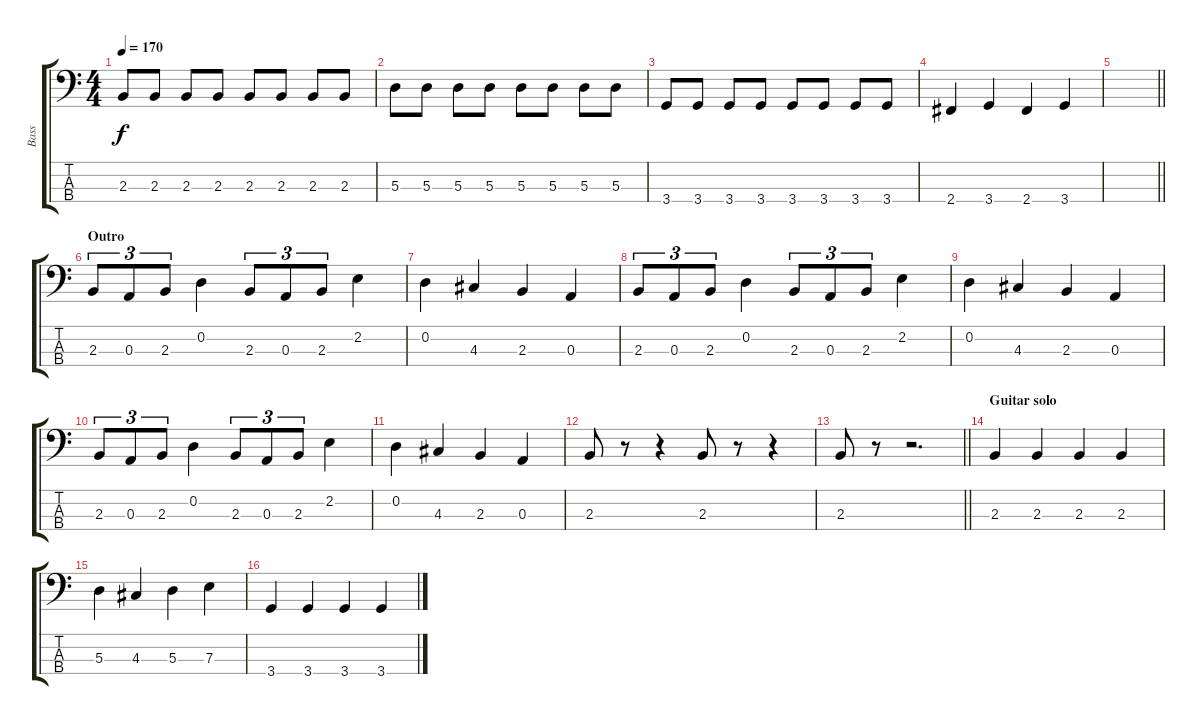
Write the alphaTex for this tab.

\track ("Bass" "Bass") {instrument electricbassfinger}
\staff {score tabs}
\tuning (G2 D2 A1 E1) {hide}
\ts (4 4)
\tempo 170
\clef f4
\ks c
2.3.8{dy f} 2.3.8 2.3.8 2.3.8 2.3.8 2.3.8 2.3.8 2.3.8 |
5.3.8 5.3.8 5.3.8 5.3.8 5.3.8 5.3.8 5.3.8 5.3.8 |
3.4.8 3.4.8 3.4.8 3.4.8 3.4.8 3.4.8 3.4.8 3.4.8 |
2.4.4 3.4.4 2.4.4 3.4.4 |
\barLineRight lightlight
|
\section ("" "Outro")
2.3.8{tu (3 2)} 0.3.8{tu (3 2)} 2.3.8{tu (3 2)} 0.2.4 2.3.8{tu (3 2)} 0.3.8{tu (3 2)} 2.3.8{tu (3 2)} 2.2.4 |
0.2.4 4.3.4 2.3.4 0.3.4 |
2.3.8{tu (3 2)} 0.3.8{tu (3 2)} 2.3.8{tu (3 2)} 0.2.4 2.3.8{tu (3 2)} 0.3.8{tu (3 2)} 2.3.8{tu (3 2)} 2.2.4 |
0.2.4 4.3.4 2.3.4 0.3.4 |
2.3.8{tu (3 2)} 0.3.8{tu (3 2)} 2.3.8{tu (3 2)} 0.2.4 2.3.8{tu (3 2)} 0.3.8{tu (3 2)} 2.3.8{tu (3 2)} 2.2.4 |
0.2.4 4.3.4 2.3.4 0.3.4 |
2.3.8 r.8 r.4 2.3.8 r.8 r.4 |
\barLineRight lightlight
2.3.8 r.8 r.2{d} |
\section ("" "Guitar solo")
2.3.4 2.3.4 2.3.4 2.3.4 |
5.3.4 4.3.4 5.3.4 7.3.4 |
3.4.4 3.4.4 3.4.4 3.4.4
